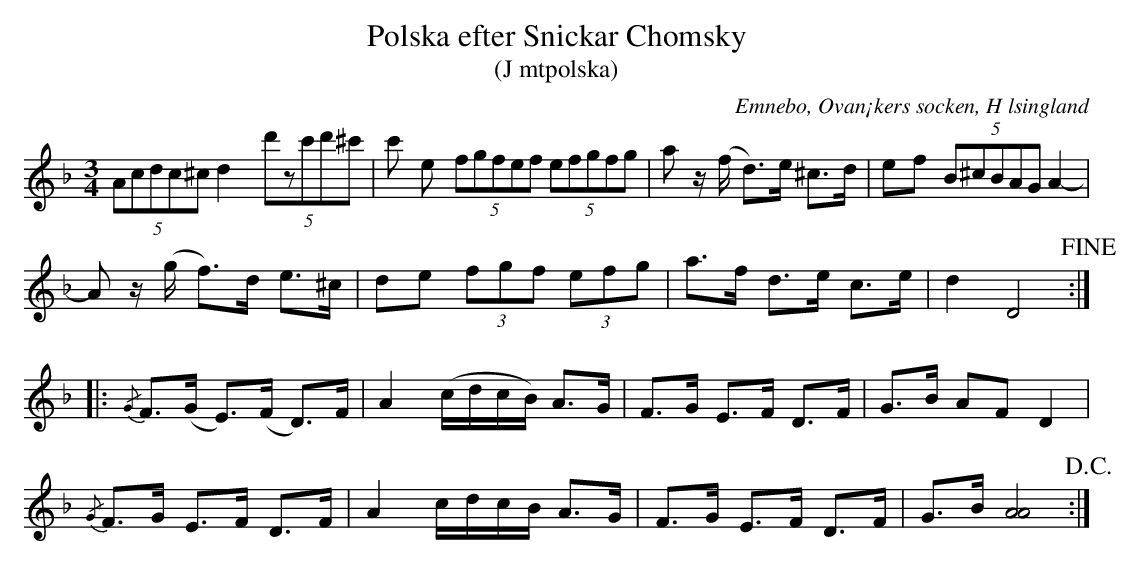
X:1
T: Polska efter Snickar Chomsky
T: (J mtpolska)
O: Emnebo, Ovan¡kers socken, H lsingland
M: 3/4
L: 1/16
K: Dm
(5:2A2c2d2c2^c2 d4 (5:2d'2z2c'2d'2^c'2 |c'2 e2 (5:2f2g2f2e2f2 (5:2e2f2g2f2g2 | a2 z(f d2)>e2 ^c2>d2 | e2f2 (5:2B2^c2B2A2G2 A4- |
A2 z(g f2)>d2     e2>^c2 | d2e2 (3f2g2f2 (3e2f2g2 | a2>f2 d2>e2 c2>e2 | d4   D8 !fine! ::
{/G}F2>(G2 E2>)(F2 D2>)F2 | A4 (cdcB) A2>G2 | F2>G2 E2>F2 D2>F2 | G2>B2 A2F2  D4      |
{/G}F2>G2  E2>F2   D2>F2  | A4  cdcB  A2>G2 | F2>G2 E2>F2 D2>F2 | G2>B2 [AA]8 !D.C.! :|
